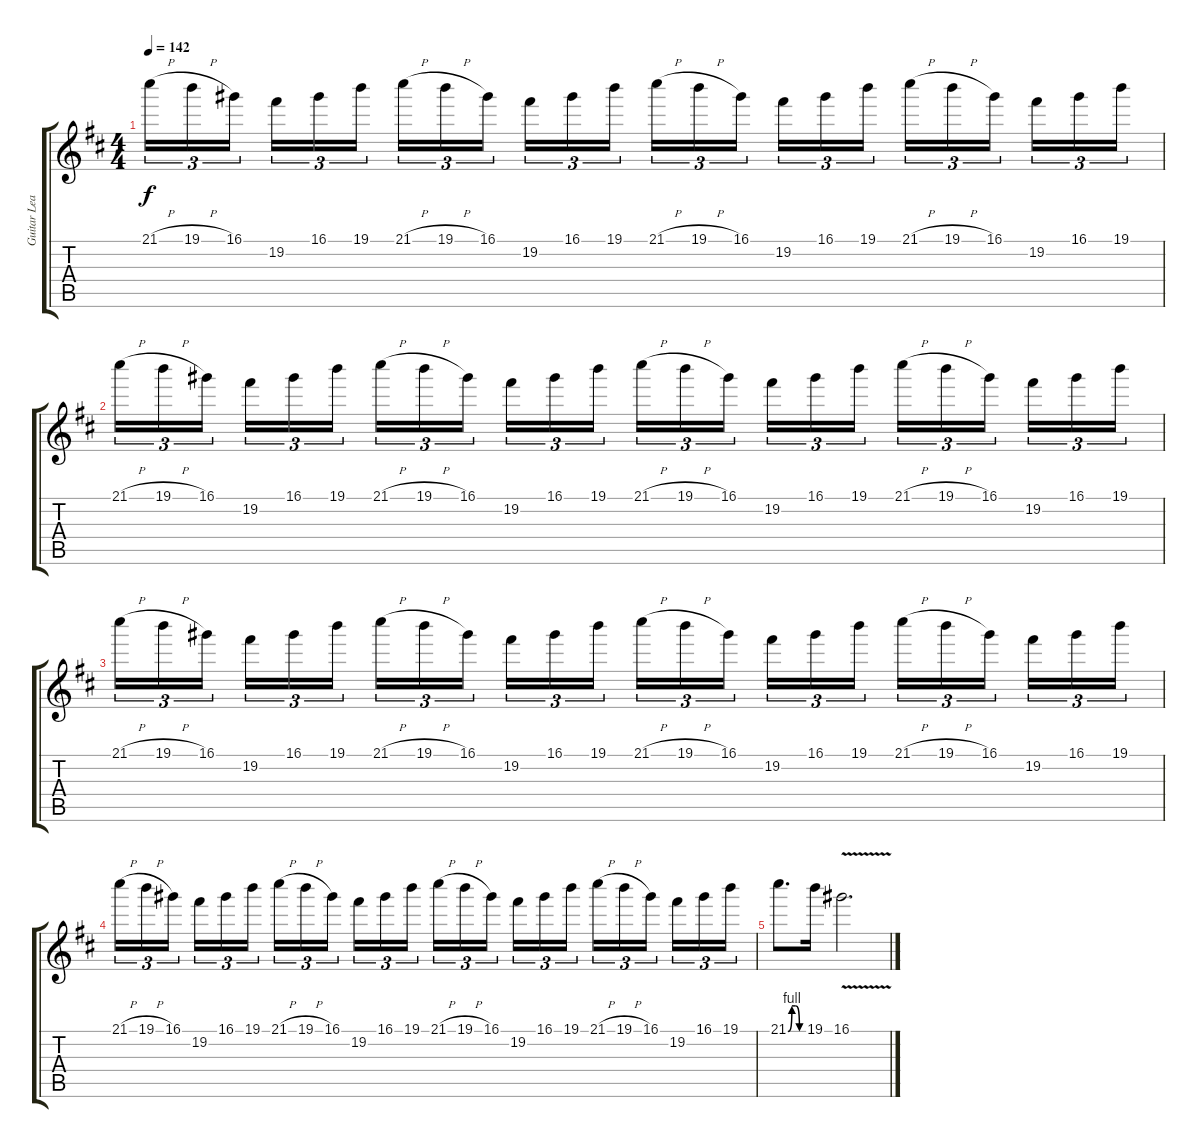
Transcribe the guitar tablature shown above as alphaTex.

\track ("Guitar Lead" "Guitar Lea") {instrument overdrivenguitar}
\staff {score tabs}
\tuning (E4 B3 G3 D3 A2 E2) {hide}
\ts (4 4)
\tempo 142
\clef g2
\ks bminor
21.1{h}.16{tu (3 2) dy f} 19.1{h}.16{tu (3 2)} 16.1.16{tu (3 2) beam splitsecondary} 19.2.16{tu (3 2)} 16.1.16{tu (3 2)} 19.1.16{tu (3 2)} 21.1{h}.16{tu (3 2)} 19.1{h}.16{tu (3 2)} 16.1.16{tu (3 2) beam splitsecondary} 19.2.16{tu (3 2)} 16.1.16{tu (3 2)} 19.1.16{tu (3 2)} 21.1{h}.16{tu (3 2)} 19.1{h}.16{tu (3 2)} 16.1.16{tu (3 2) beam splitsecondary} 19.2.16{tu (3 2)} 16.1.16{tu (3 2)} 19.1.16{tu (3 2)} 21.1{h}.16{tu (3 2)} 19.1{h}.16{tu (3 2)} 16.1.16{tu (3 2) beam splitsecondary} 19.2.16{tu (3 2)} 16.1.16{tu (3 2)} 19.1.16{tu (3 2)} |
21.1{h}.16{tu (3 2)} 19.1{h}.16{tu (3 2)} 16.1.16{tu (3 2) beam splitsecondary} 19.2.16{tu (3 2)} 16.1.16{tu (3 2)} 19.1.16{tu (3 2)} 21.1{h}.16{tu (3 2)} 19.1{h}.16{tu (3 2)} 16.1.16{tu (3 2) beam splitsecondary} 19.2.16{tu (3 2)} 16.1.16{tu (3 2)} 19.1.16{tu (3 2)} 21.1{h}.16{tu (3 2)} 19.1{h}.16{tu (3 2)} 16.1.16{tu (3 2) beam splitsecondary} 19.2.16{tu (3 2)} 16.1.16{tu (3 2)} 19.1.16{tu (3 2)} 21.1{h}.16{tu (3 2)} 19.1{h}.16{tu (3 2)} 16.1.16{tu (3 2) beam splitsecondary} 19.2.16{tu (3 2)} 16.1.16{tu (3 2)} 19.1.16{tu (3 2)} |
21.1{h}.16{tu (3 2)} 19.1{h}.16{tu (3 2)} 16.1.16{tu (3 2) beam splitsecondary} 19.2.16{tu (3 2)} 16.1.16{tu (3 2)} 19.1.16{tu (3 2)} 21.1{h}.16{tu (3 2)} 19.1{h}.16{tu (3 2)} 16.1.16{tu (3 2) beam splitsecondary} 19.2.16{tu (3 2)} 16.1.16{tu (3 2)} 19.1.16{tu (3 2)} 21.1{h}.16{tu (3 2)} 19.1{h}.16{tu (3 2)} 16.1.16{tu (3 2) beam splitsecondary} 19.2.16{tu (3 2)} 16.1.16{tu (3 2)} 19.1.16{tu (3 2)} 21.1{h}.16{tu (3 2)} 19.1{h}.16{tu (3 2)} 16.1.16{tu (3 2) beam splitsecondary} 19.2.16{tu (3 2)} 16.1.16{tu (3 2)} 19.1.16{tu (3 2)} |
21.1{h}.16{tu (3 2)} 19.1{h}.16{tu (3 2)} 16.1.16{tu (3 2) beam splitsecondary} 19.2.16{tu (3 2)} 16.1.16{tu (3 2)} 19.1.16{tu (3 2)} 21.1{h}.16{tu (3 2)} 19.1{h}.16{tu (3 2)} 16.1.16{tu (3 2) beam splitsecondary} 19.2.16{tu (3 2)} 16.1.16{tu (3 2)} 19.1.16{tu (3 2)} 21.1{h}.16{tu (3 2)} 19.1{h}.16{tu (3 2)} 16.1.16{tu (3 2) beam splitsecondary} 19.2.16{tu (3 2)} 16.1.16{tu (3 2)} 19.1.16{tu (3 2)} 21.1{h}.16{tu (3 2)} 19.1{h}.16{tu (3 2)} 16.1.16{tu (3 2) beam splitsecondary} 19.2.16{tu (3 2)} 16.1.16{tu (3 2)} 19.1.16{tu (3 2)} |
21.1{be (custom 0 0 15 4 30 4 45 0 60 0)}.8{d} 19.1.16 16.1{v}.2{d}
